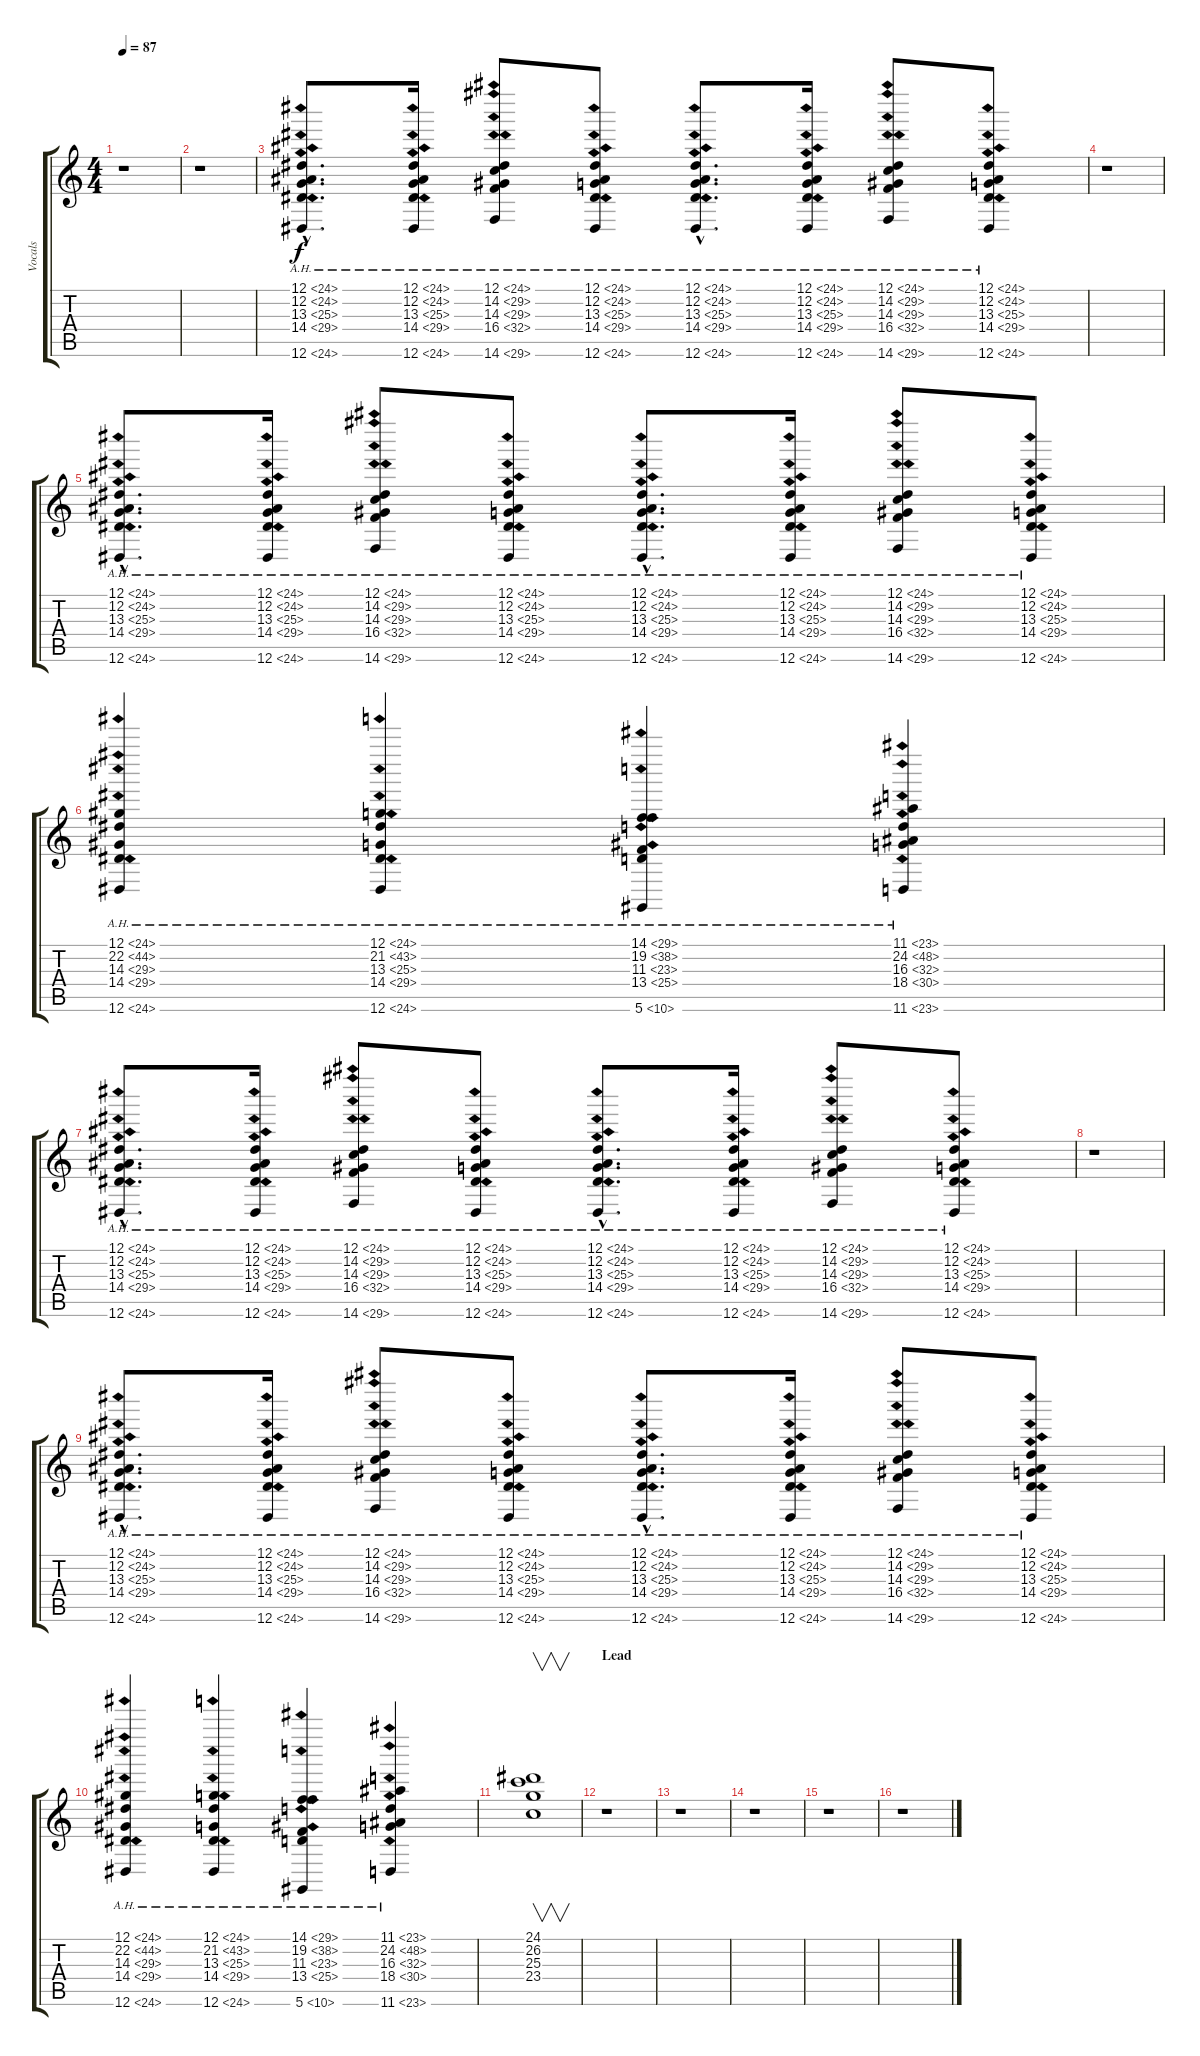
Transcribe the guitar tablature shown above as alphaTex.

\track ("Vocals" "Vocals") {instrument choiraahs}
\staff {score tabs}
\tuning (Eb4 Bb3 Gb3 Db3 Ab2 Eb2) {hide}
\ts (4 4)
\tempo 87
\clef g2
\ks c
r.1{dy f} |
r.1 |
(12.1{ah 12 hac} 12.2{ah 12 hac} 13.3{ah 12 hac} 14.4{ah 15 hac} 12.6{ah 12 hac}).8{d} (12.1{ah 12} 12.2{ah 12} 13.3{ah 12} 14.4{ah 15} 12.6{ah 12}).16 (12.1{ah 12} 14.2{ah 15} 14.3{ah 15} 16.4{ah 16} 14.6{ah 15}).8 (12.1{ah 12} 12.2{ah 12} 13.3{ah 12} 14.4{ah 15} 12.6{ah 12}).8 (12.1{ah 12 hac} 12.2{ah 12 hac} 13.3{ah 12 hac} 14.4{ah 15 hac} 12.6{ah 12 hac}).8{d} (12.1{ah 12} 12.2{ah 12} 13.3{ah 12} 14.4{ah 15} 12.6{ah 12}).16 (12.1{ah 12} 14.2{ah 15} 14.3{ah 15} 16.4{ah 16} 14.6{ah 15}).8 (12.1{ah 12} 12.2{ah 12} 13.3{ah 12} 14.4{ah 15} 12.6{ah 12}).8 |
r.1 |
(12.1{ah 12 hac} 12.2{ah 12 hac} 13.3{ah 12 hac} 14.4{ah 15 hac} 12.6{ah 12 hac}).8{d} (12.1{ah 12} 12.2{ah 12} 13.3{ah 12} 14.4{ah 15} 12.6{ah 12}).16 (12.1{ah 12} 14.2{ah 15} 14.3{ah 15} 16.4{ah 16} 14.6{ah 15}).8 (12.1{ah 12} 12.2{ah 12} 13.3{ah 12} 14.4{ah 15} 12.6{ah 12}).8 (12.1{ah 12 hac} 12.2{ah 12 hac} 13.3{ah 12 hac} 14.4{ah 15 hac} 12.6{ah 12 hac}).8{d} (12.1{ah 12} 12.2{ah 12} 13.3{ah 12} 14.4{ah 15} 12.6{ah 12}).16 (12.1{ah 12} 14.2{ah 15} 14.3{ah 15} 16.4{ah 16} 14.6{ah 15}).8 (12.1{ah 12} 12.2{ah 12} 13.3{ah 12} 14.4{ah 15} 12.6{ah 12}).8 |
(12.1{ah 12} 22.2{ah 22} 14.3{ah 15} 14.4{ah 15} 12.6{ah 12}).4 (12.1{ah 12} 21.2{ah 22} 13.3{ah 12} 14.4{ah 15} 12.6{ah 12}).4 (14.1{ah 15} 19.2{ah 19} 11.3{ah 12} 13.4{ah 12} 5.6{ah 5}).4 (11.1{ah 12} 24.2{ah 24} 16.3{ah 16} 18.4{ah 12} 11.6{ah 12}).4 |
(12.1{ah 12 hac} 12.2{ah 12 hac} 13.3{ah 12 hac} 14.4{ah 15 hac} 12.6{ah 12 hac}).8{d} (12.1{ah 12} 12.2{ah 12} 13.3{ah 12} 14.4{ah 15} 12.6{ah 12}).16 (12.1{ah 12} 14.2{ah 15} 14.3{ah 15} 16.4{ah 16} 14.6{ah 15}).8 (12.1{ah 12} 12.2{ah 12} 13.3{ah 12} 14.4{ah 15} 12.6{ah 12}).8 (12.1{ah 12 hac} 12.2{ah 12 hac} 13.3{ah 12 hac} 14.4{ah 15 hac} 12.6{ah 12 hac}).8{d} (12.1{ah 12} 12.2{ah 12} 13.3{ah 12} 14.4{ah 15} 12.6{ah 12}).16 (12.1{ah 12} 14.2{ah 15} 14.3{ah 15} 16.4{ah 16} 14.6{ah 15}).8 (12.1{ah 12} 12.2{ah 12} 13.3{ah 12} 14.4{ah 15} 12.6{ah 12}).8 |
r.1 |
(12.1{ah 12 hac} 12.2{ah 12 hac} 13.3{ah 12 hac} 14.4{ah 15 hac} 12.6{ah 12 hac}).8{d} (12.1{ah 12} 12.2{ah 12} 13.3{ah 12} 14.4{ah 15} 12.6{ah 12}).16 (12.1{ah 12} 14.2{ah 15} 14.3{ah 15} 16.4{ah 16} 14.6{ah 15}).8 (12.1{ah 12} 12.2{ah 12} 13.3{ah 12} 14.4{ah 15} 12.6{ah 12}).8 (12.1{ah 12 hac} 12.2{ah 12 hac} 13.3{ah 12 hac} 14.4{ah 15 hac} 12.6{ah 12 hac}).8{d} (12.1{ah 12} 12.2{ah 12} 13.3{ah 12} 14.4{ah 15} 12.6{ah 12}).16 (12.1{ah 12} 14.2{ah 15} 14.3{ah 15} 16.4{ah 16} 14.6{ah 15}).8 (12.1{ah 12} 12.2{ah 12} 13.3{ah 12} 14.4{ah 15} 12.6{ah 12}).8 |
(12.1{ah 12} 22.2{ah 22} 14.3{ah 15} 14.4{ah 15} 12.6{ah 12}).4 (12.1{ah 12} 21.2{ah 22} 13.3{ah 12} 14.4{ah 15} 12.6{ah 12}).4 (14.1{ah 15} 19.2{ah 19} 11.3{ah 12} 13.4{ah 12} 5.6{ah 5}).4 (11.1{ah 12} 24.2{ah 24} 16.3{ah 16} 18.4{ah 12} 11.6{ah 12}).4 |
(24.1 26.2 25.3 23.4).1{v} |
\section ("" "Lead")
r.1 |
r.1 |
r.1 |
r.1 |
r.1
